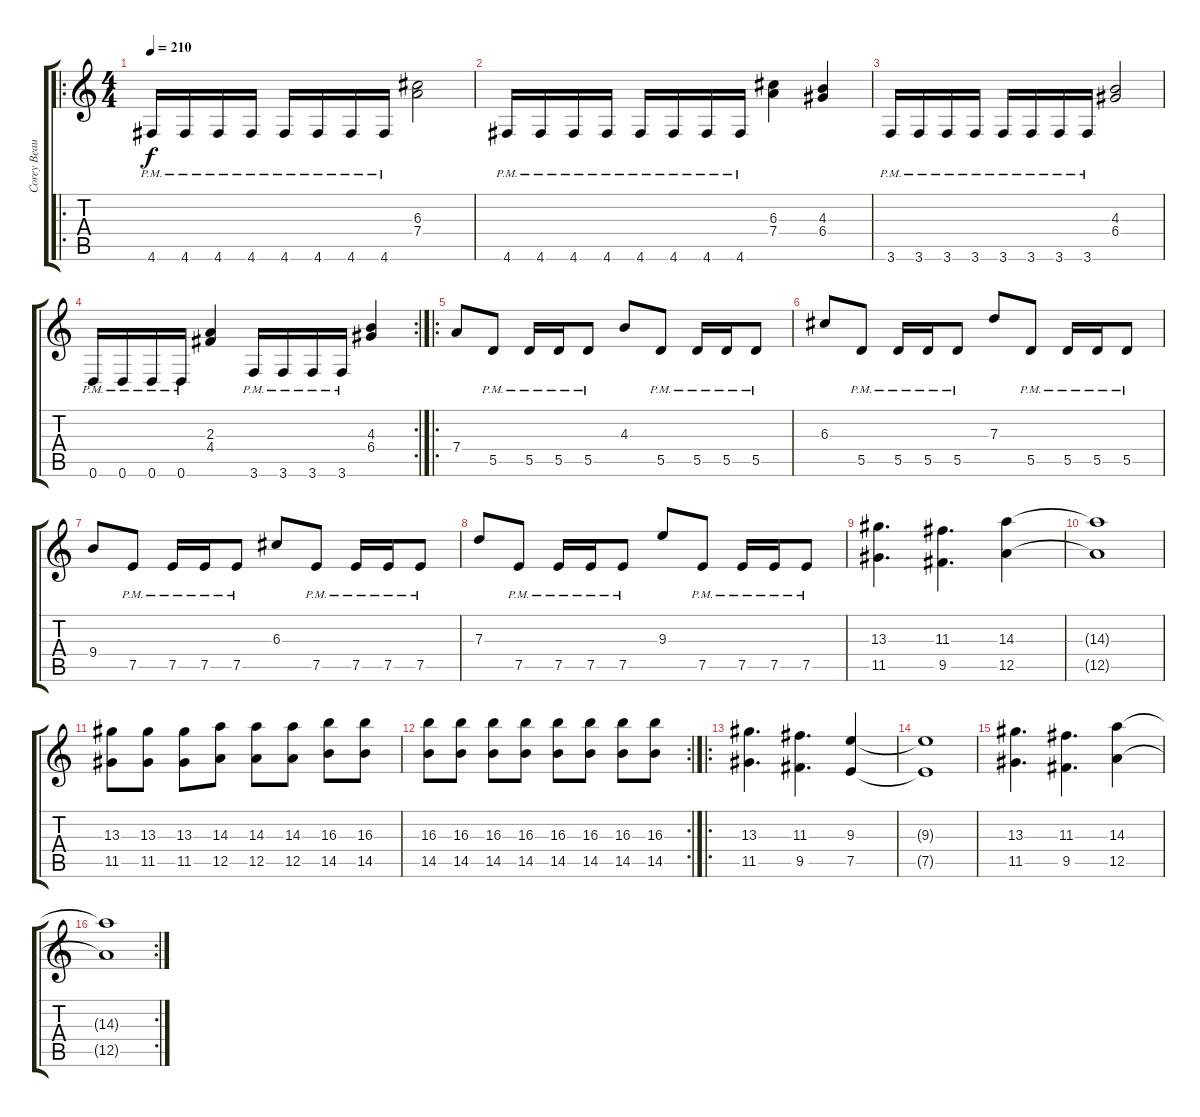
\track ("Corey Beaulieu" "Corey Beau") {instrument distortionguitar}
\staff {score tabs}
\tuning (E4 B3 G3 D3 A2 D2) {hide}
\ro
\ts (4 4)
\tempo 210
\clef g2
\ks c
4.6{pm}.16{dy f} 4.6{pm}.16 4.6{pm}.16 4.6{pm}.16 4.6{pm}.16 4.6{pm}.16 4.6{pm}.16 4.6{pm}.16 (6.3 7.4).2 |
4.6{pm}.16 4.6{pm}.16 4.6{pm}.16 4.6{pm}.16 4.6{pm}.16 4.6{pm}.16 4.6{pm}.16 4.6{pm}.16 (6.3 7.4).4 (4.3 6.4).4 |
3.6{pm}.16 3.6{pm}.16 3.6{pm}.16 3.6{pm}.16 3.6{pm}.16 3.6{pm}.16 3.6{pm}.16 3.6{pm}.16 (4.3 6.4).2 |
\rc 2
0.6{pm}.16 0.6{pm}.16 0.6{pm}.16 0.6{pm}.16 (2.3 4.4).4 3.6{pm}.16 3.6{pm}.16 3.6{pm}.16 3.6{pm}.16 (4.3 6.4).4 |
\ro
7.4.8 5.5{pm}.8 5.5{pm}.16 5.5{pm}.16 5.5{pm}.8 4.3.8 5.5{pm}.8 5.5{pm}.16 5.5{pm}.16 5.5{pm}.8 |
6.3.8 5.5{pm}.8 5.5{pm}.16 5.5{pm}.16 5.5{pm}.8 7.3.8 5.5{pm}.8 5.5{pm}.16 5.5{pm}.16 5.5{pm}.8 |
9.4.8 7.5{pm}.8 7.5{pm}.16 7.5{pm}.16 7.5{pm}.8 6.3.8 7.5{pm}.8 7.5{pm}.16 7.5{pm}.16 7.5{pm}.8 |
7.3.8 7.5{pm}.8 7.5{pm}.16 7.5{pm}.16 7.5{pm}.8 9.3.8 7.5{pm}.8 7.5{pm}.16 7.5{pm}.16 7.5{pm}.8 |
(13.3 11.5).4{d} (11.3 9.5).4{d} (14.3 12.5).4 |
(14.3{t} 12.5{t}).1 |
(13.3 11.5).8 (13.3 11.5).8 (13.3 11.5).8 (14.3 12.5).8 (14.3 12.5).8 (14.3 12.5).8 (16.3 14.5).8 (16.3 14.5).8 |
\rc 2
(16.3 14.5).8 (16.3 14.5).8 (16.3 14.5).8 (16.3 14.5).8 (16.3 14.5).8 (16.3 14.5).8 (16.3 14.5).8 (16.3 14.5).8 |
\ro
(13.3 11.5).4{d} (11.3 9.5).4{d} (9.3 7.5).4 |
(9.3{t} 7.5{t}).1 |
(13.3 11.5).4{d} (11.3 9.5).4{d} (14.3 12.5).4 |
\rc 2
(14.3{t} 12.5{t}).1
